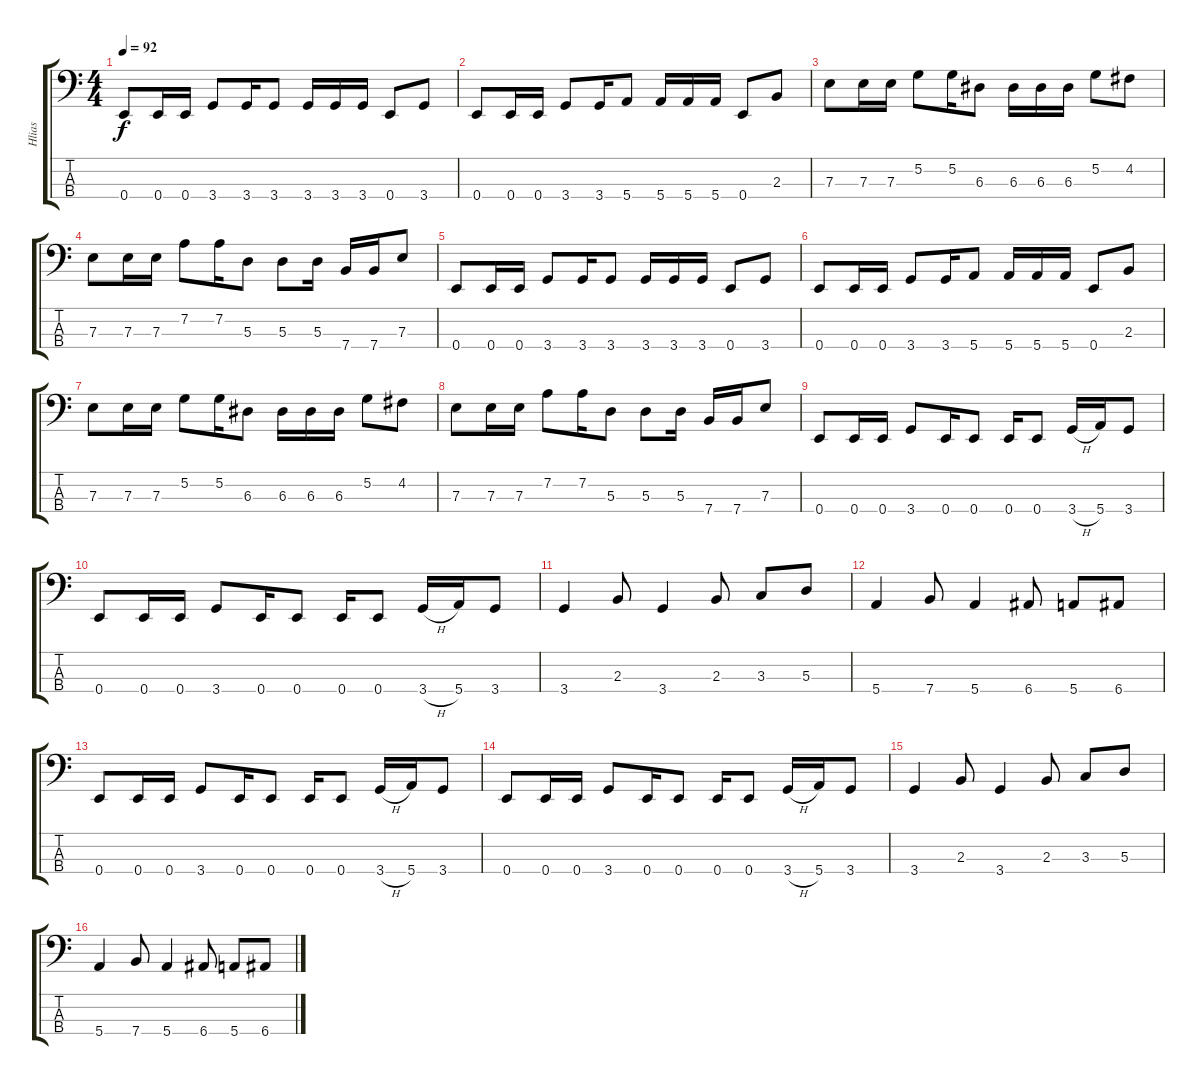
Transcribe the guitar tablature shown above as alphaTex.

\track ("Hlias" "Hlias") {instrument electricbasspick}
\staff {score tabs}
\tuning (G2 D2 A1 E1) {hide}
\ts (4 4)
\tempo 92
\clef f4
\ks c
0.4.8{dy f} 0.4.16 0.4.16 3.4.8 3.4.16 3.4.8 3.4.16 3.4.16 3.4.16 0.4.8 3.4.8 |
0.4.8 0.4.16 0.4.16 3.4.8 3.4.16 5.4.8 5.4.16 5.4.16 5.4.16 0.4.8 2.3.8 |
7.3.8 7.3.16 7.3.16 5.2.8 5.2.16 6.3.8 6.3.16 6.3.16 6.3.16 5.2.8 4.2.8 |
7.3.8 7.3.16 7.3.16 7.2.8 7.2.16 5.3.8 5.3.8 5.3.16 7.4.16 7.4.16 7.3.8 |
0.4.8 0.4.16 0.4.16 3.4.8 3.4.16 3.4.8 3.4.16 3.4.16 3.4.16 0.4.8 3.4.8 |
0.4.8 0.4.16 0.4.16 3.4.8 3.4.16 5.4.8 5.4.16 5.4.16 5.4.16 0.4.8 2.3.8 |
7.3.8 7.3.16 7.3.16 5.2.8 5.2.16 6.3.8 6.3.16 6.3.16 6.3.16 5.2.8 4.2.8 |
7.3.8 7.3.16 7.3.16 7.2.8 7.2.16 5.3.8 5.3.8 5.3.16 7.4.16 7.4.16 7.3.8 |
0.4.8 0.4.16 0.4.16 3.4.8 0.4.16 0.4.8 0.4.16 0.4.8 3.4{h}.16 5.4.16 3.4.8 |
0.4.8 0.4.16 0.4.16 3.4.8 0.4.16 0.4.8 0.4.16 0.4.8 3.4{h}.16 5.4.16 3.4.8 |
3.4.4 2.3.8 3.4.4 2.3.8 3.3.8 5.3.8 |
5.4.4 7.4.8 5.4.4 6.4.8 5.4.8 6.4.8 |
0.4.8 0.4.16 0.4.16 3.4.8 0.4.16 0.4.8 0.4.16 0.4.8 3.4{h}.16 5.4.16 3.4.8 |
0.4.8 0.4.16 0.4.16 3.4.8 0.4.16 0.4.8 0.4.16 0.4.8 3.4{h}.16 5.4.16 3.4.8 |
3.4.4 2.3.8 3.4.4 2.3.8 3.3.8 5.3.8 |
5.4.4 7.4.8 5.4.4 6.4.8 5.4.8 6.4.8
